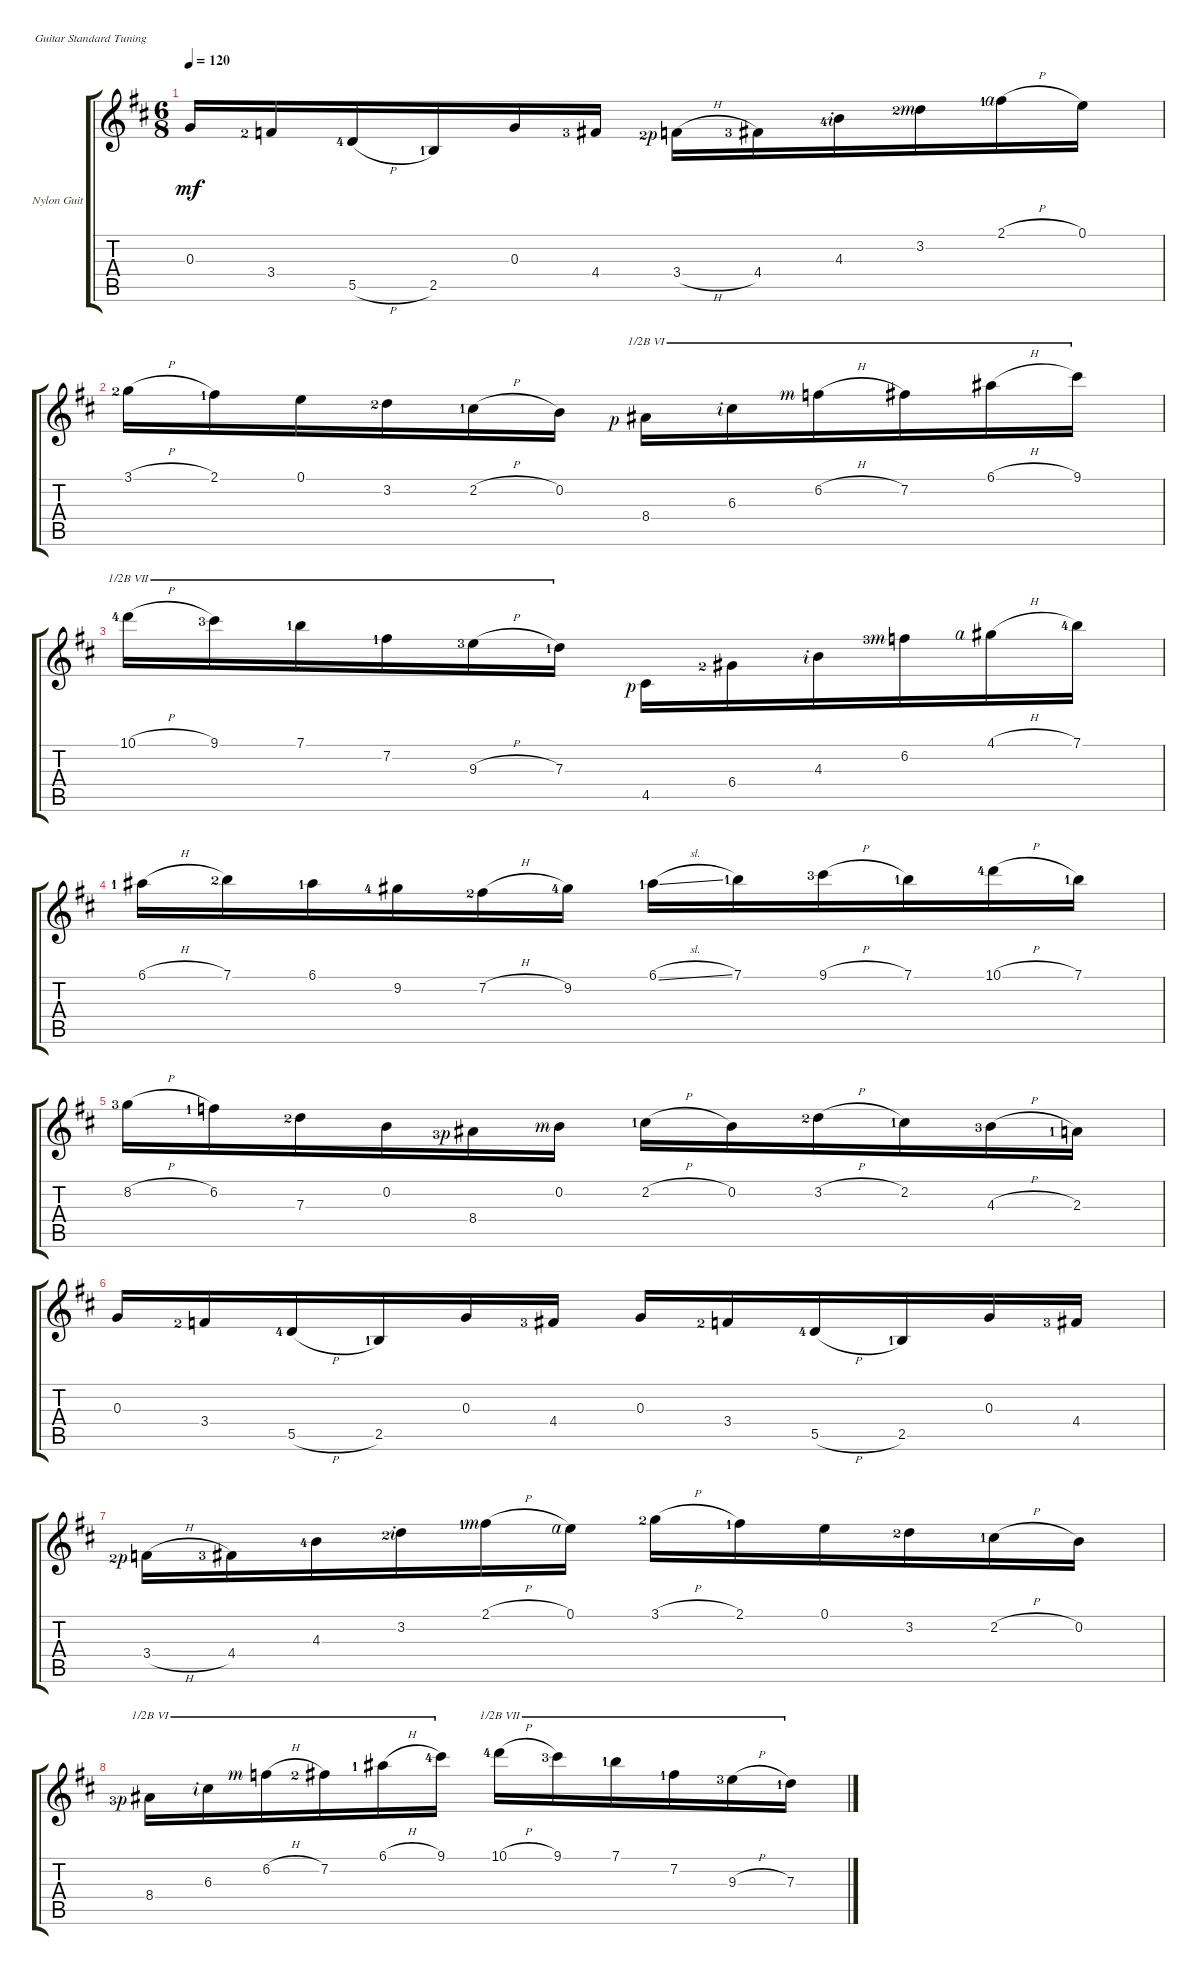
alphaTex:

\defaultSystemsLayout 4
\bracketExtendMode groupsimilarinstruments
\firstSystemTrackNameOrientation horizontal
\otherSystemsTrackNameOrientation horizontal
\track ("Nylon Guitar" "Nylon Guit") {instrument acousticguitarsteel}
\staff {score tabs}
\tuning (E4 B3 G3 D3 A2 E2)
\ts (6 8)
\tempo 120
\clef g2
\ks d
0.3.16{dy mf} 3.4{lf 3}.16 5.5{h lf 5}.16 2.5{lf 2}.16 0.3.16 4.4{lf 4}.16 3.4{h lf 3 rf 1}.16 4.4{lf 4}.16 4.3{lf 5 rf 2}.16 3.2{lf 3 rf 3}.16 2.1{h lf 2 rf 4}.16 0.1.16 |
3.1{h lf 3}.16 2.1{lf 2}.16 0.1.16 3.2{lf 3}.16 2.2{h lf 2}.16 0.2.16 8.4{rf 1}.16{barre (6 half)} 6.3{rf 2}.16{barre (6 half)} 6.2{h rf 3}.16{barre (6 half)} 7.2.16{barre (6 half)} 6.1{h}.16{barre (6 half)} 9.1.16{barre (6 half)} |
10.1{h lf 5}.16{barre (7 half)} 9.1{lf 4}.16{barre (7 half)} 7.1{lf 2}.16{barre (7 half)} 7.2{lf 2}.16{barre (7 half)} 9.3{h lf 4}.16{barre (7 half)} 7.3{lf 2}.16{barre (7 half)} 4.5{rf 1}.16 6.4{lf 3}.16 4.3{rf 2}.16 6.2{lf 4 rf 3}.16 4.1{h rf 4}.16 7.1{lf 5}.16 |
6.1{h lf 2}.16 7.1{lf 3}.16 6.1{lf 2}.16 9.2{lf 5}.16 7.2{h lf 3}.16 9.2{lf 5}.16 6.1{sl lf 2}.16 7.1{lf 2}.16 9.1{h lf 4}.16 7.1{lf 2}.16 10.1{h lf 5}.16 7.1{lf 2}.16 |
8.2{h lf 4}.16 6.2{lf 2}.16 7.3{lf 3}.16 0.2.16 8.4{lf 4 rf 1}.16 0.2{rf 3}.16 2.2{h lf 2}.16 0.2.16 3.2{h lf 3}.16 2.2{lf 2}.16 4.3{h lf 4}.16 2.3{lf 2}.16 |
0.3.16 3.4{lf 3}.16 5.5{h lf 5}.16 2.5{lf 2}.16 0.3.16 4.4{lf 4}.16 0.3.16 3.4{lf 3}.16 5.5{h lf 5}.16 2.5{lf 2}.16 0.3.16 4.4{lf 4}.16 |
3.4{h lf 3 rf 1}.16 4.4{lf 4}.16 4.3{lf 5}.16 3.2{lf 3 rf 2}.16 2.1{h lf 2 rf 3}.16 0.1{rf 4}.16 3.1{h lf 3}.16 2.1{lf 2}.16 0.1.16 3.2{lf 3}.16 2.2{h lf 2}.16 0.2.16 |
8.4{lf 4 rf 1}.16{barre (6 half)} 6.3{rf 2}.16{barre (6 half)} 6.2{h rf 3}.16{barre (6 half)} 7.2{lf 3}.16{barre (6 half)} 6.1{h lf 2}.16{barre (6 half)} 9.1{lf 5}.16{barre (6 half)} 10.1{h lf 5}.16{barre (7 half)} 9.1{lf 4}.16{barre (7 half)} 7.1{lf 2}.16{barre (7 half)} 7.2{lf 2}.16{barre (7 half)} 9.3{h lf 4}.16{barre (7 half)} 7.3{lf 2}.16{barre (7 half)}
